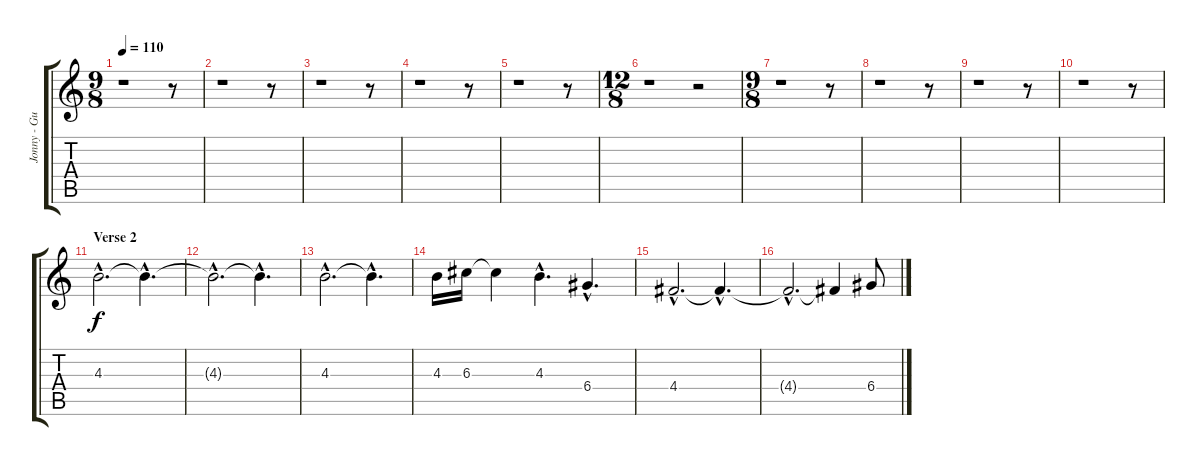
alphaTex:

\track ("Jonny - Guitar" "Jonny - Gu") {instrument overdrivenguitar}
\staff {score tabs}
\tuning (E4 B3 G3 D3 A2 E2) {hide}
\ts (9 8)
\tempo 110
\clef g2
\ks c
r.1{dy f} r.8 |
r.1 r.8 |
r.1 r.8 |
r.1 r.8 |
r.1 r.8 |
\ts (12 8)
r.1 r.2 |
\ts (9 8)
r.1 r.8 |
r.1 r.8 |
r.1 r.8 |
r.1 r.8 |
\section ("" "Verse 2")
4.3{hac}.2{d} 4.3{hac t}.4{d} |
4.3{hac t}.2{d} 4.3{hac t}.4{d} |
4.3{hac}.2{d} 4.3{hac t}.4{d} |
4.3.16 6.3.16 6.3{t}.4 4.3{hac}.4{d} 6.4{hac}.4{d} |
4.4{hac}.2{d} 4.4{hac t}.4{d} |
4.4{hac t}.2{d} 4.4{t}.4 6.4.8
